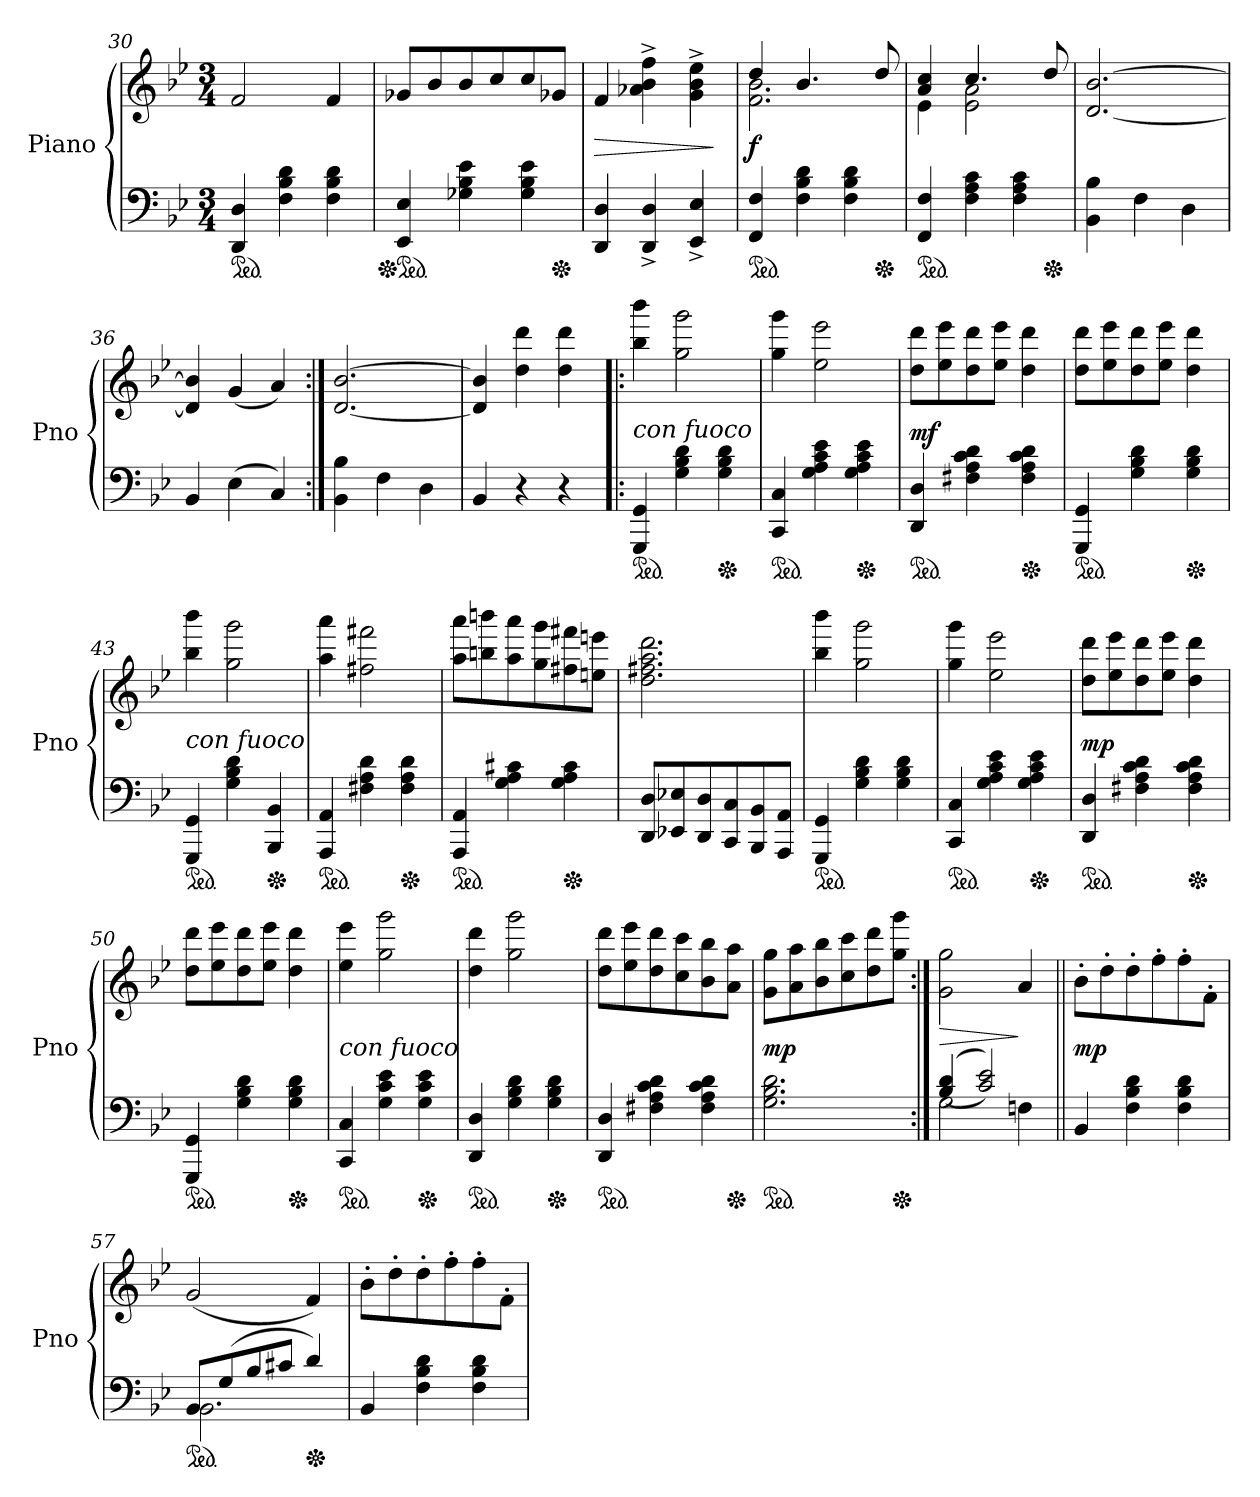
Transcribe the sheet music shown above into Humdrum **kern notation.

**kern	**kern	**dynam
*part1	*part1	*part1
*staff2	*staff1	*staff1/2
*I"Piano	*	*
*I'Pno	*	*
*clefF4	*clefG2	*
*k[b-e-]	*k[b-e-]	*
*M3/4	*M3/4	*
*ped	*	*
=30	=30	=30
4DD 4D	2f	.
4F 4B- 4d	.	.
4F 4B- 4d	4f	.
=31	=31	=31
*Xped	*	*
*ped	*	*
4EE- 4E-	8g-XL	.
.	8b-	.
4G-X 4B- 4e-	8b-	.
.	8cc	.
4G- 4B- 4e-	8cc	.
*Xped	*	*
.	8g-XJ	.
=32	=32	=32
4DD 4D	4f	>
4DD^ 4D^	4a-X^ 4b-^ 4ff^	.
4EE-^ 4E-^	4g^ 4b-^ 4ee-^	.
.	.	]
=33	=33	=33
*	*^	*
*ped	*	*	*
4FF 4F	4dd	2.f 2.b-	f
4F 4B- 4d	4.b-	.	.
4F 4B- 4d	.	.	.
*Xped	*	*	*
.	8dd	.	.
=34	=34	=34	=34
*ped	*	*	*
4FF 4F	4a 4cc	4e-	.
4F 4A 4c	4.cc	2e- 2a	.
4F 4A 4c	.	.	.
*Xped	*	*	*
.	8dd	.	.
*	*v	*v	*
=35	=35	=35
4BB- 4B-	[2.d [2.b-	.
4F	.	.
4D	.	.
=36	=36	=36
4BB-	4d] 4b-]	.
(4E-	(4g	.
4C)	4a)	.
=37:|!	=37:|!	=37:|!
4BB- 4B-	[2.d [2.b-	.
4F	.	.
4D	.	.
=38	=38	=38
4BB-	4d] 4b-]	.
4r	4dd 4ddd	.
4r	4dd 4ddd	.
=39!|:	=39!|:	=39!|:
!	!LO:TX:c:i:t=con fuoco	!
*ped	*	*
4GGG 4GG	4bb- 4bbb-	.
4G 4B- 4d	2gg 2ggg	.
*Xped	*	*
4G 4B- 4d	.	.
=40	=40	=40
*ped	*	*
4CC 4C	4gg 4ggg	.
4G 4A 4c 4e-	2ee- 2eee-	.
*Xped	*	*
4G 4A 4c 4e-	.	.
=41	=41	=41
*ped	*	*
4DD 4D	8dd 8dddL	mf
.	8ee- 8eee-	.
4F#X 4A 4c 4d	8dd 8ddd	.
.	8ee- 8eee-J	.
*Xped	*	*
4F# 4A 4c 4d	4dd 4ddd	.
=42	=42	=42
*ped	*	*
4GGG 4GG	8dd 8dddL	.
.	8ee- 8eee-	.
4G 4B- 4d	8dd 8ddd	.
.	8ee- 8eee-J	.
*Xped	*	*
4G 4B- 4d	4dd 4ddd	.
=43	=43	=43
!	!LO:TX:c:i:t=con fuoco	!
*ped	*	*
4GGG 4GG	4bb- 4bbb-	.
4G 4B- 4d	2gg 2ggg	.
*Xped	*	*
4BBB- 4BB-	.	.
=44	=44	=44
*ped	*	*
4AAA 4AA	4aa 4aaa	.
4F#X 4A 4d	2ff#X 2fff#X	.
*Xped	*	*
4F# 4A 4d	.	.
=45	=45	=45
*ped	*	*
4AAA 4AA	8aa 8aaaL	.
.	8bbn 8bbbn	.
4G 4A 4c#X	8aa 8aaa	.
.	8gg 8ggg	.
*Xped	*	*
4G 4A 4c#	8ff#X 8fff#X	.
.	8een 8eeenJ	.
=46	=46	=46
8DD 8DL	2.dd 2.ff#X 2.aa 2.ddd	.
8EE-X 8E-X	.	.
8DD 8D	.	.
8CC 8C	.	.
8BBB- 8BB-	.	.
8AAA 8AAJ	.	.
=47	=47	=47
*ped	*	*
4GGG 4GG	4bb- 4bbb-	.
4G 4B- 4d	2gg 2ggg	.
4G 4B- 4d	.	.
=48	=48	=48
*ped	*	*
4CC 4C	4gg 4ggg	.
4G 4A 4c 4e-	2ee- 2eee-	.
*Xped	*	*
4G 4A 4c 4e-	.	.
=49	=49	=49
*ped	*	*
4DD 4D	8dd 8dddL	mp
.	8ee- 8eee-	.
4F#X 4A 4c 4d	8dd 8ddd	.
.	8ee- 8eee-J	.
*Xped	*	*
4F# 4A 4c 4d	4dd 4ddd	.
=50	=50	=50
*ped	*	*
4GGG 4GG	8dd 8dddL	.
.	8ee- 8eee-	.
4G 4B- 4d	8dd 8ddd	.
.	8ee- 8eee-J	.
*Xped	*	*
4G 4B- 4d	4dd 4ddd	.
=51	=51	=51
!	!LO:TX:c:i:t=con fuoco	!
*ped	*	*
4CC 4C	4ee- 4eee-	.
4G 4c 4e-	2gg 2ggg	.
*Xped	*	*
4G 4c 4e-	.	.
=52	=52	=52
*ped	*	*
4DD 4D	4dd 4ddd	.
4G 4B- 4d	2gg 2ggg	.
*Xped	*	*
4G 4B- 4d	.	.
=53	=53	=53
*ped	*	*
4DD 4D	8dd 8dddL	.
.	8ee- 8eee-	.
4F#X 4A 4c 4d	8dd 8ddd	.
.	8cc 8ccc	.
4F# 4A 4c 4d	8b- 8bb-	.
*Xped	*	*
.	8a 8aaJ	.
=54	=54	=54
*ped	*	*
2.G 2.B- 2.d	8g 8ggL	mp
.	8a 8aa	.
.	8b- 8bb-	.
.	8cc 8ccc	.
.	8dd 8ddd	.
*Xped	*	*
.	8gg 8gggJ	.
=55:|!	=55:|!	=55:|!
*^	*	*
(<(>4B- 4d	2G	2g 2gg	>
2c 2e-))	.	.	.
.	4Fn	4a	]
*v	*v	*	*
=56||	=56||	=56||
4BB-	8b-'L	mp
.	8dd'	.
4F 4B- 4d	8dd'	.
.	8ff'	.
4F 4B- 4d	8ff'	.
.	8f'J	.
=57	=57	=57
*^	*	*
*ped	*	*	*
8BB-L	2.BB-	(2g	.
(<8G	.	.	.
8B-	.	.	.
8c#XJ	.	.	.
*Xped	*	*	*
4d)	.	4f)	.
*v	*v	*	*
=58	=58	=58
4BB-	8b-'L	.
.	8dd'	.
4F 4B- 4d	8dd'	.
.	8ff'	.
4F 4B- 4d	8ff'	.
.	8f'J	.
=	=	=
*-	*-	*-
